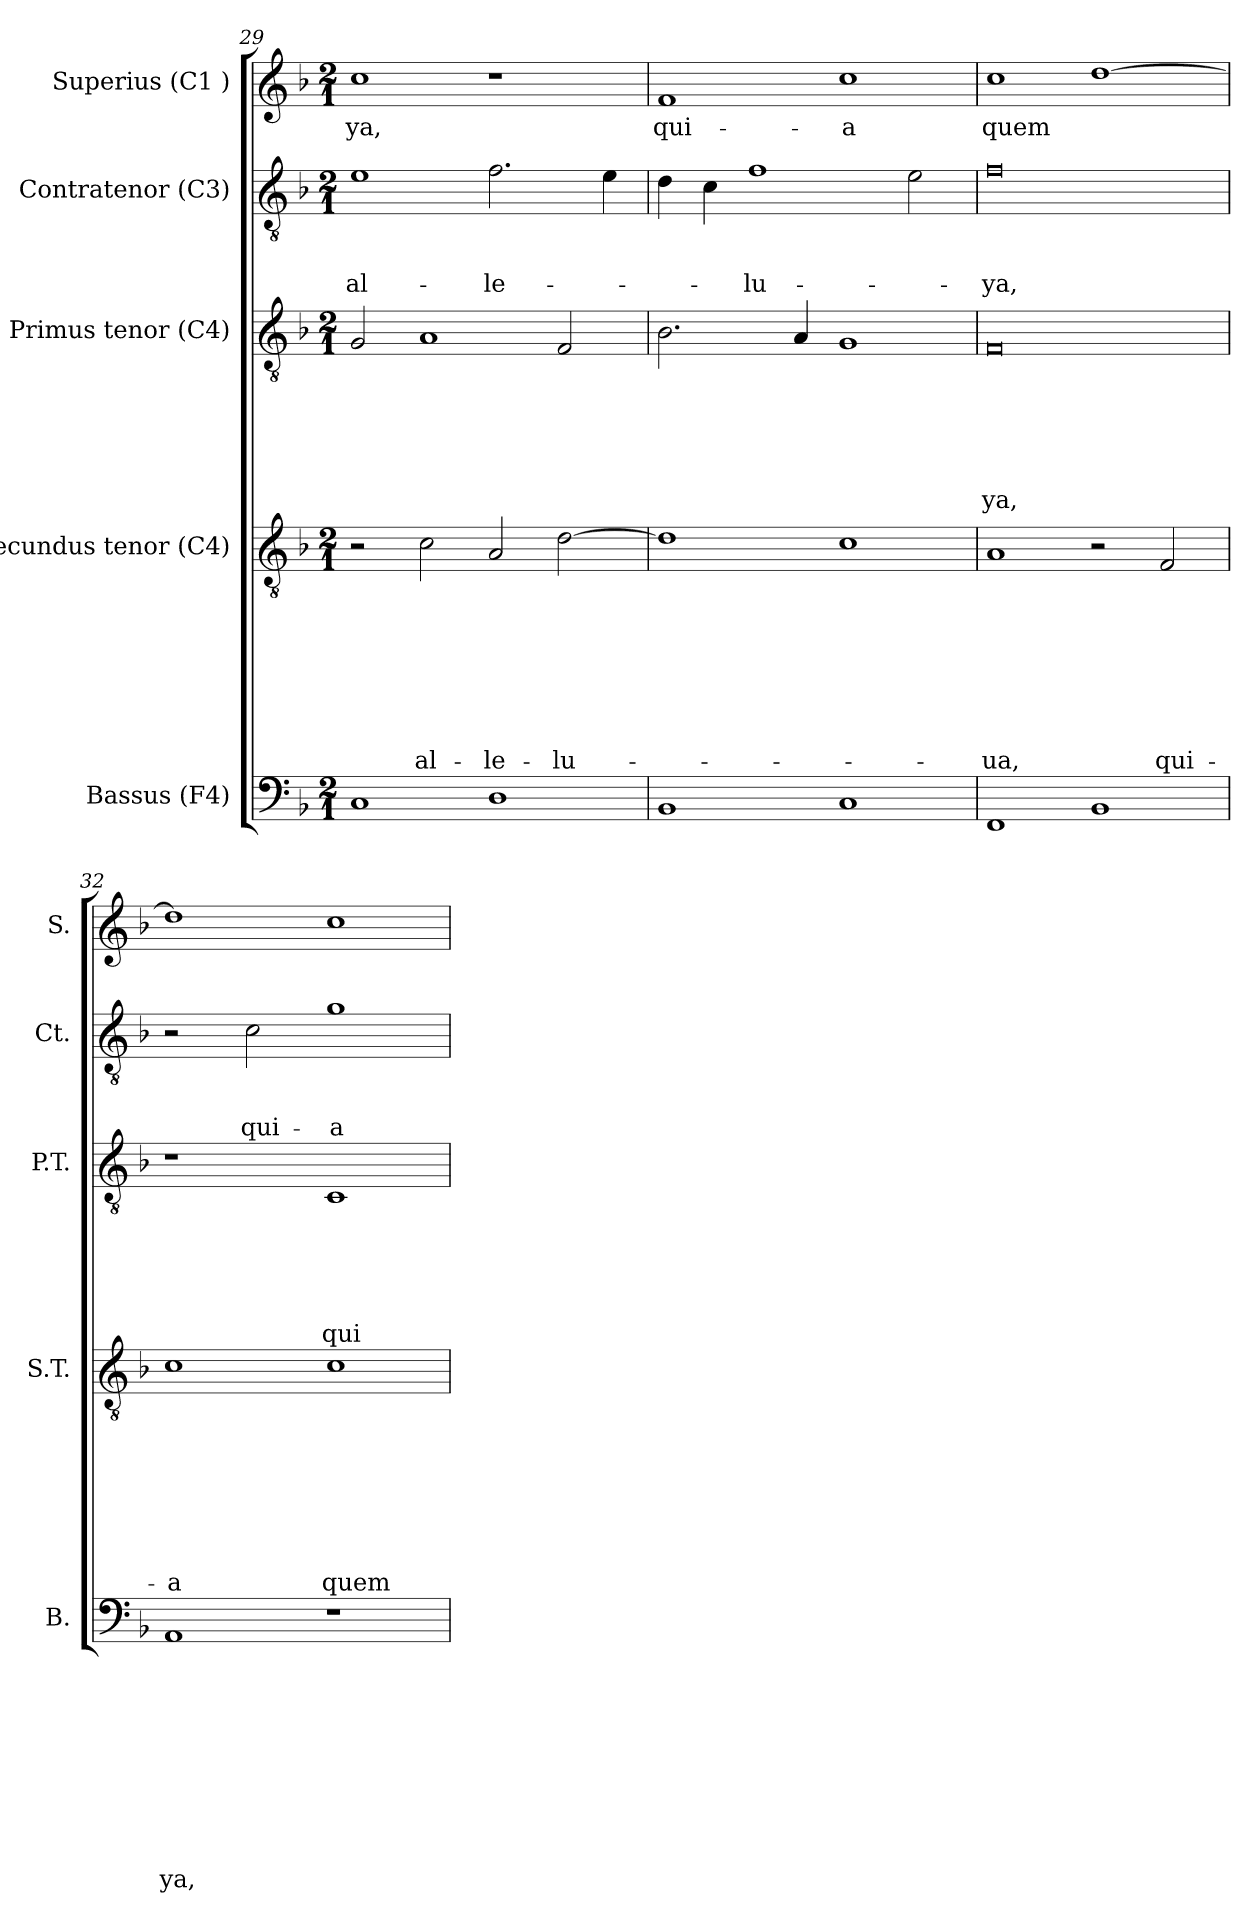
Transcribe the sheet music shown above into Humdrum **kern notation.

**kern	**text	**text	**text	**text	**text	**text	**text	**text	**text	**text	**kern	**text	**text	**text	**text	**text	**text	**text	**text	**kern	**text	**text	**text	**text	**text	**text	**kern	**text	**text	**text	**kern	**text
*part5	*part5	*part5	*part5	*part5	*part5	*part5	*part5	*part5	*part5	*part5	*part4	*part4	*part4	*part4	*part4	*part4	*part4	*part4	*part4	*part3	*part3	*part3	*part3	*part3	*part3	*part3	*part2	*part2	*part2	*part2	*part1	*part1
*staff5	*staff5	*staff5	*staff5	*staff5	*staff5	*staff5	*staff5	*staff5	*staff5	*staff5	*staff4	*staff4	*staff4	*staff4	*staff4	*staff4	*staff4	*staff4	*staff4	*staff3	*staff3	*staff3	*staff3	*staff3	*staff3	*staff3	*staff2	*staff2	*staff2	*staff2	*staff1	*staff1
*I"Bassus (F4)	*	*	*	*	*	*	*	*	*	*	*I"Secundus tenor (C4)	*	*	*	*	*	*	*	*	*I"Primus tenor (C4)	*	*	*	*	*	*	*I"Contratenor (C3)	*	*	*	*I"Superius (C1 )	*
*I'B.	*	*	*	*	*	*	*	*	*	*	*I'S.T.	*	*	*	*	*	*	*	*	*I'P.T.	*	*	*	*	*	*	*I'Ct.	*	*	*	*I'S.	*
*clefF4	*	*	*	*	*	*	*	*	*	*	*clefGv2	*	*	*	*	*	*	*	*	*clefGv2	*	*	*	*	*	*	*clefGv2	*	*	*	*clefG2	*
*k[b-]	*	*	*	*	*	*	*	*	*	*	*k[b-]	*	*	*	*	*	*	*	*	*k[b-]	*	*	*	*	*	*	*k[b-]	*	*	*	*k[b-]	*
*F:	*	*	*	*	*	*	*	*	*	*	*F:	*	*	*	*	*	*	*	*	*F:	*	*	*	*	*	*	*F:	*	*	*	*F:	*
*M2/1	*	*	*	*	*	*	*	*	*	*	*M2/1	*	*	*	*	*	*	*	*	*M2/1	*	*	*	*	*	*	*M2/1	*	*	*	*M2/1	*
=29	=29	=29	=29	=29	=29	=29	=29	=29	=29	=29	=29	=29	=29	=29	=29	=29	=29	=29	=29	=29	=29	=29	=29	=29	=29	=29	=29	=29	=29	=29	=29	=29
!	!	!	!	!	!	!	!	!	!	!	!	!	!	!	!	!	!	!	!	!	!	!	!	!	!	!	!	!	!	!LO:LY:b	!	!LO:LY:b
1C	.	.	.	.	.	.	.	.	.	.	2r	.	.	.	.	.	.	.	.	2G/	.	.	.	.	.	.	1e	.	.	al-	1cc	-ya,
!	!	!	!	!	!	!	!	!	!	!	!	!	!	!	!	!	!	!	!LO:LY:b	!	!	!	!	!	!	!	!	!	!	!	!	!
.	.	.	.	.	.	.	.	.	.	.	2c\	.	.	.	.	.	.	.	al-	1A	.	.	.	.	.	.	.	.	.	.	.	.
!	!	!	!	!	!	!	!	!	!	!	!	!	!	!	!	!	!	!	!LO:LY:b	!	!	!	!	!	!	!	!	!	!	!LO:LY:b	!	!
1D	.	.	.	.	.	.	.	.	.	.	2A/	.	.	.	.	.	.	.	-le-	.	.	.	.	.	.	.	2.f\	.	.	-le-	1r	.
!	!	!	!	!	!	!	!	!	!	!	!	!	!	!	!	!	!	!	!LO:LY:b	!	!	!	!	!	!	!	!	!	!	!	!	!
.	.	.	.	.	.	.	.	.	.	.	[>2d\	.	.	.	.	.	.	.	-lu-	2F/	.	.	.	.	.	.	.	.	.	.	.	.
.	.	.	.	.	.	.	.	.	.	.	.	.	.	.	.	.	.	.	.	.	.	.	.	.	.	.	4e\	.	.	.	.	.
=30	=30	=30	=30	=30	=30	=30	=30	=30	=30	=30	=30	=30	=30	=30	=30	=30	=30	=30	=30	=30	=30	=30	=30	=30	=30	=30	=30	=30	=30	=30	=30	=30
!	!	!	!	!	!	!	!	!	!	!	!	!	!	!	!	!	!	!	!	!	!	!	!	!	!	!	!	!	!	!	!	!LO:LY:b
1BB-	.	.	.	.	.	.	.	.	.	.	1d]	.	.	.	.	.	.	.	.	2.B-\	.	.	.	.	.	.	4d\	.	.	.	1f	qui-
.	.	.	.	.	.	.	.	.	.	.	.	.	.	.	.	.	.	.	.	.	.	.	.	.	.	.	4c\	.	.	.	.	.
!	!	!	!	!	!	!	!	!	!	!	!	!	!	!	!	!	!	!	!	!	!	!	!	!	!	!	!	!	!	!LO:LY:b	!	!
.	.	.	.	.	.	.	.	.	.	.	.	.	.	.	.	.	.	.	.	.	.	.	.	.	.	.	1f	.	.	-lu-	.	.
.	.	.	.	.	.	.	.	.	.	.	.	.	.	.	.	.	.	.	.	4A/	.	.	.	.	.	.	.	.	.	.	.	.
!	!	!	!	!	!	!	!	!	!	!	!	!	!	!	!	!	!	!	!	!	!	!	!	!	!	!	!	!	!	!	!	!LO:LY:b:rj
1C	.	.	.	.	.	.	.	.	.	.	1c	.	.	.	.	.	.	.	.	1G	.	.	.	.	.	.	.	.	.	.	1cc	-a
.	.	.	.	.	.	.	.	.	.	.	.	.	.	.	.	.	.	.	.	.	.	.	.	.	.	.	2e\	.	.	.	.	.
!!LO:LB:g=z
=31	=31	=31	=31	=31	=31	=31	=31	=31	=31	=31	=31	=31	=31	=31	=31	=31	=31	=31	=31	=31	=31	=31	=31	=31	=31	=31	=31	=31	=31	=31	=31	=31
!	!	!	!	!	!	!	!	!	!	!	!	!	!	!	!	!	!	!	!LO:LY:b	!	!	!	!	!	!	!LO:LY:b	!	!	!	!LO:LY:b	!	!LO:LY:b
1FF	.	.	.	.	.	.	.	.	.	.	1A	.	.	.	.	.	.	.	-ua,	0F	.	.	.	.	.	ya,	0f	.	.	-ya,	1cc	quem
1BB-	.	.	.	.	.	.	.	.	.	.	2r	.	.	.	.	.	.	.	.	.	.	.	.	.	.	.	.	.	.	.	[>1dd	.
!	!	!	!	!	!	!	!	!	!	!	!	!	!	!	!	!	!	!	!LO:LY:b	!	!	!	!	!	!	!	!	!	!	!	!	!
.	.	.	.	.	.	.	.	.	.	.	2F/	.	.	.	.	.	.	.	qui-	.	.	.	.	.	.	.	.	.	.	.	.	.
=32	=32	=32	=32	=32	=32	=32	=32	=32	=32	=32	=32	=32	=32	=32	=32	=32	=32	=32	=32	=32	=32	=32	=32	=32	=32	=32	=32	=32	=32	=32	=32	=32
!	!	!	!	!	!	!	!	!	!	!LO:LY:b	!	!	!	!	!	!	!	!	!LO:LY:b:rj	!	!	!	!	!	!	!	!	!	!	!	!	!
1AA	.	.	.	.	.	.	.	.	.	-ya,	1c	.	.	.	.	.	.	.	-a	1r	.	.	.	.	.	.	2r	.	.	.	1dd]	.
!	!	!	!	!	!	!	!	!	!	!	!	!	!	!	!	!	!	!	!	!	!	!	!	!	!	!	!	!	!	!LO:LY:b	!	!
.	.	.	.	.	.	.	.	.	.	.	.	.	.	.	.	.	.	.	.	.	.	.	.	.	.	.	2c\	.	.	qui-	.	.
!	!	!	!	!	!	!	!	!	!	!	!	!	!	!	!	!	!	!	!LO:LY:b	!	!	!	!	!	!	!LO:LY:b	!	!	!	!LO:LY:b:rj	!	!
1r	.	.	.	.	.	.	.	.	.	.	1c	.	.	.	.	.	.	.	quem	1C	.	.	.	.	.	qui-	1g	.	.	-a	1cc	.
=	=	=	=	=	=	=	=	=	=	=	=	=	=	=	=	=	=	=	=	=	=	=	=	=	=	=	=	=	=	=	=	=
*-	*-	*-	*-	*-	*-	*-	*-	*-	*-	*-	*-	*-	*-	*-	*-	*-	*-	*-	*-	*-	*-	*-	*-	*-	*-	*-	*-	*-	*-	*-	*-	*-
